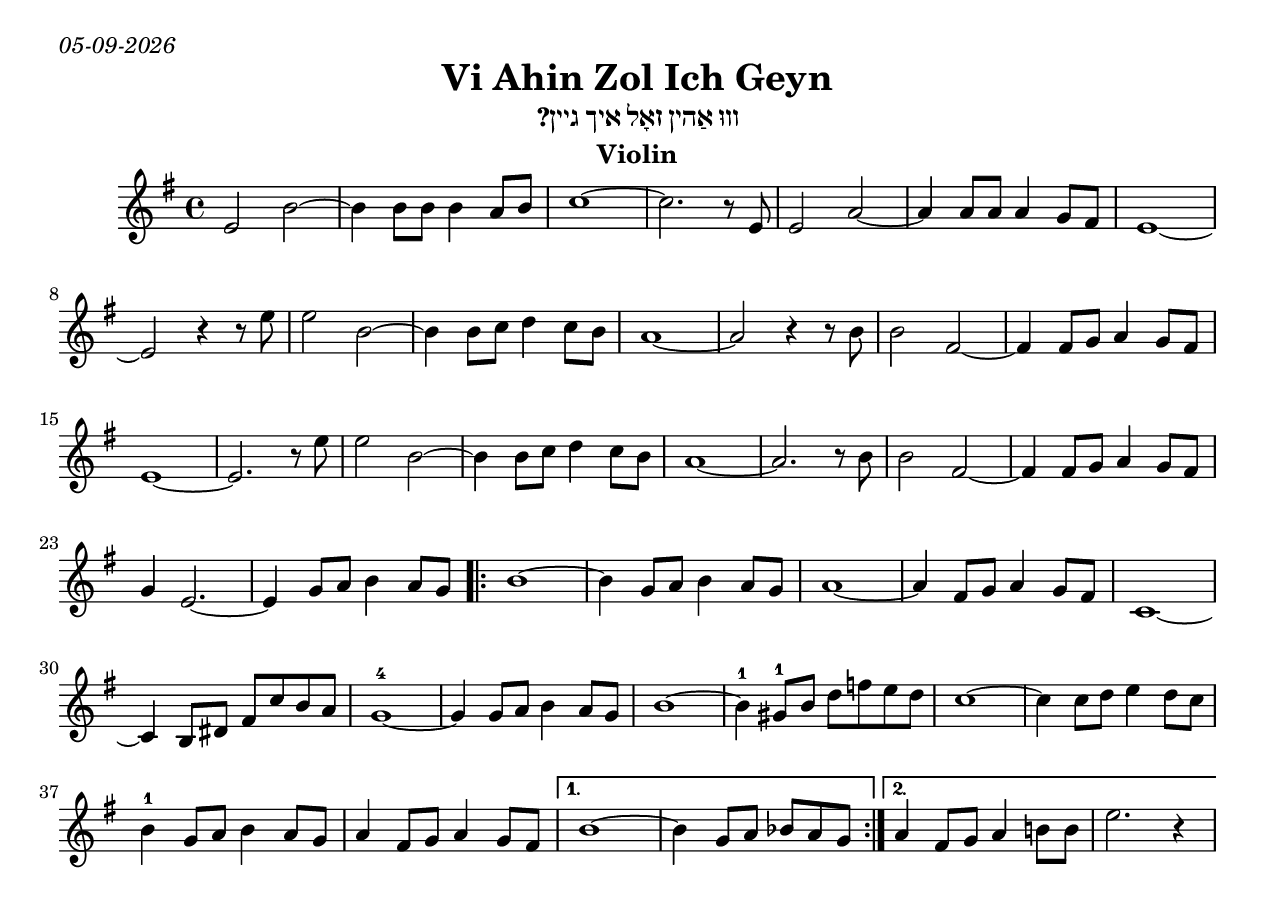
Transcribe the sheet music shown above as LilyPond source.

\version "2.20.0"
\include "english.ly"
\paper{
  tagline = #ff
  print-all-headers = ##t
  #(set-paper-size "letter")
}
date = #(strftime "%d-%m-%Y" (localtime (current-time)))

\markup{ \italic{ \date }  }

%\markup{ Got something to say? }

global = {
  \clef treble
  \key e \minor
  \time 4/4
  \set Score.markFormatter = #format-mark-box-alphabet
}

%#################################### Melody ########################
melody = \relative c'' {
  \global
  %\partial 4 g4    %lead in notes

   e,2 b'~
   b4 b8 b b4 a8 b
   c1~
   c2. r8 e,8|

   e2 a2~
   a4 a8 a a4 g8 fs
   e1~
   e2 r4 r8 e'8

   e2 b2~
   b4 b8 c d4 c8 b
   a1~
   a2 r4 r8 b8b2 fs2~
   fs4 fs8 g a4 g8 fs
   e1~
   e2. r8 e'
   e2 b2~
   b4 b8 c d4 c8 b
   a1~
   a2. r8 b
   b2 fs~
   fs4 fs8 g a4 g8 fs
   g4  e2.~
   e4 g8 a b4 a8 g


  \repeat volta 2{

    b1~
    b4g8 a b4 a8 g|
    a1~
    a4 fs8 g a4 g8 fs|

   c1 ~
   c4 b8 ds fs c' b a
   g1-4~
   g4 g8a b4 a8 g

   b1~
   b4-1 gs8-1 b d f e d
   c1~
   c4 c8 d e4 d8 c

   b4 -1 g8 a b4 a8 g|
   a4 fs8 g a4 g8 fs
  }
  \alternative {
    { b1~
    b4 g8 a bf a8 g
    }
    { a4 fs8 g a4 b8 b
    e2. r4}
  }

}
%################################# Lyrics #####################
%\addlyrics{ \set stanza = #"1. " }
%################################# Chords #######################
harmonies = \chordmode {

}

\score {
  % transpose score below
  %\transpose c d
  <<
    \new ChordNames {
      \set chordChanges = ##f
      \harmonies
    }
    \new Staff   \melody
  >>
  \header{
    title= "Vi Ahin Zol Ich Geyn"
    subtitle="װוּ אַהין זאָל איך גײן?"
    composer= ""\version "2.22.2"

    instrument = "Violin"
    arranger= ""
  }
  \layout{indent = 1.0\cm}
  \midi {
    \tempo 4 = 120

    % \midi { }
  }
}
%{
% more verses:
\markup{}
\markup {
  \font-size #2
  \fill-line {
    \hspace #0.1 % distance from left margin
    \column {
      \line { "1."
\column {
 ""
}
      }
      \hspace #0.2 % vertical distance between verses
      \line { "2."
\column {
""
}
      }
    }
    \hspace #0.1  % horiz. distance between columns
    \column {
      \line { "3."
\column {
 ""
}
      }
      \hspace #0.2 % distance between verses
      \line { "4."
\column {
""
}
      }
    }
    \hspace #0.1 % distance to right margin
  }
}

%}